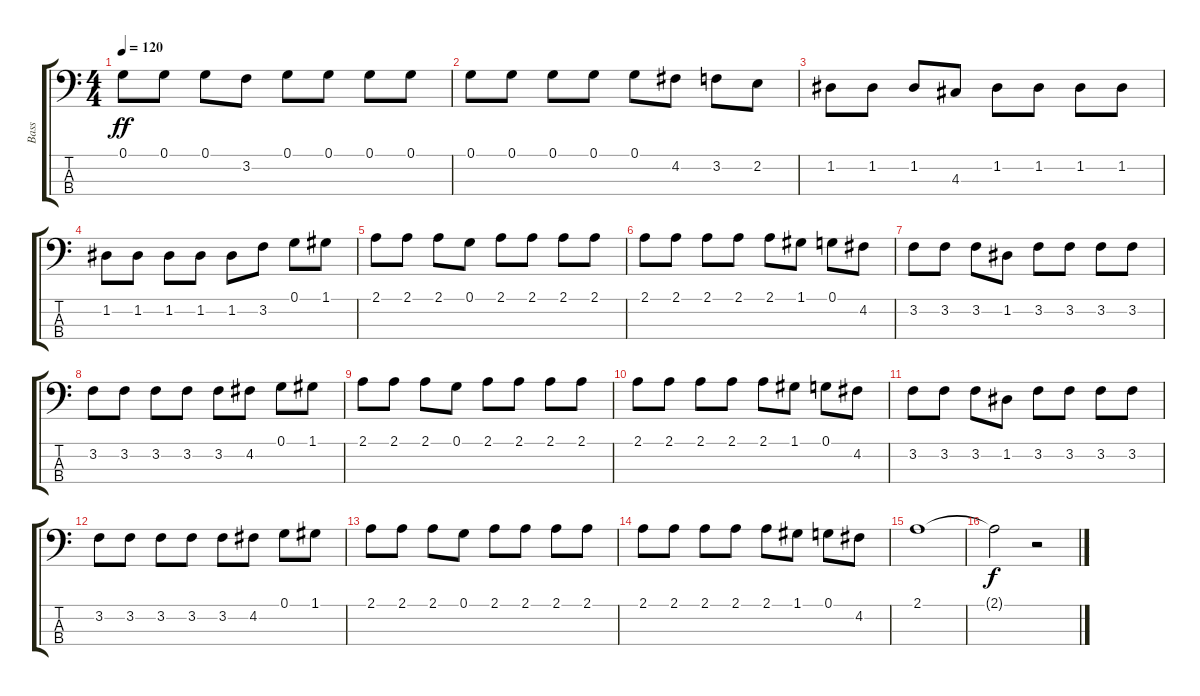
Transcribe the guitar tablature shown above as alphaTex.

\track ("Bass" "Bass") {instrument electricbassfinger}
\staff {score tabs}
\tuning (G2 D2 A1 E1) {hide}
\ts (4 4)
\tempo 120
\clef f4
\ks c
0.1.8{dy ff} 0.1.8 0.1.8 3.2.8 0.1.8 0.1.8 0.1.8 0.1.8 |
0.1.8 0.1.8 0.1.8 0.1.8 0.1.8 4.2.8 3.2.8 2.2.8 |
1.2.8 1.2.8 1.2.8 4.3.8 1.2.8 1.2.8 1.2.8 1.2.8 |
1.2.8 1.2.8 1.2.8 1.2.8 1.2.8 3.2.8 0.1.8 1.1.8 |
2.1.8 2.1.8 2.1.8 0.1.8 2.1.8 2.1.8 2.1.8 2.1.8 |
2.1.8 2.1.8 2.1.8 2.1.8 2.1.8 1.1.8 0.1.8 4.2.8 |
3.2.8 3.2.8 3.2.8 1.2.8 3.2.8 3.2.8 3.2.8 3.2.8 |
3.2.8 3.2.8 3.2.8 3.2.8 3.2.8 4.2.8 0.1.8 1.1.8 |
2.1.8 2.1.8 2.1.8 0.1.8 2.1.8 2.1.8 2.1.8 2.1.8 |
2.1.8 2.1.8 2.1.8 2.1.8 2.1.8 1.1.8 0.1.8 4.2.8 |
3.2.8 3.2.8 3.2.8 1.2.8 3.2.8 3.2.8 3.2.8 3.2.8 |
3.2.8 3.2.8 3.2.8 3.2.8 3.2.8 4.2.8 0.1.8 1.1.8 |
2.1.8 2.1.8 2.1.8 0.1.8 2.1.8 2.1.8 2.1.8 2.1.8 |
2.1.8 2.1.8 2.1.8 2.1.8 2.1.8 1.1.8 0.1.8 4.2.8 |
2.1.1{volume 16} |
2.1{t}.2{dy f} r.2
